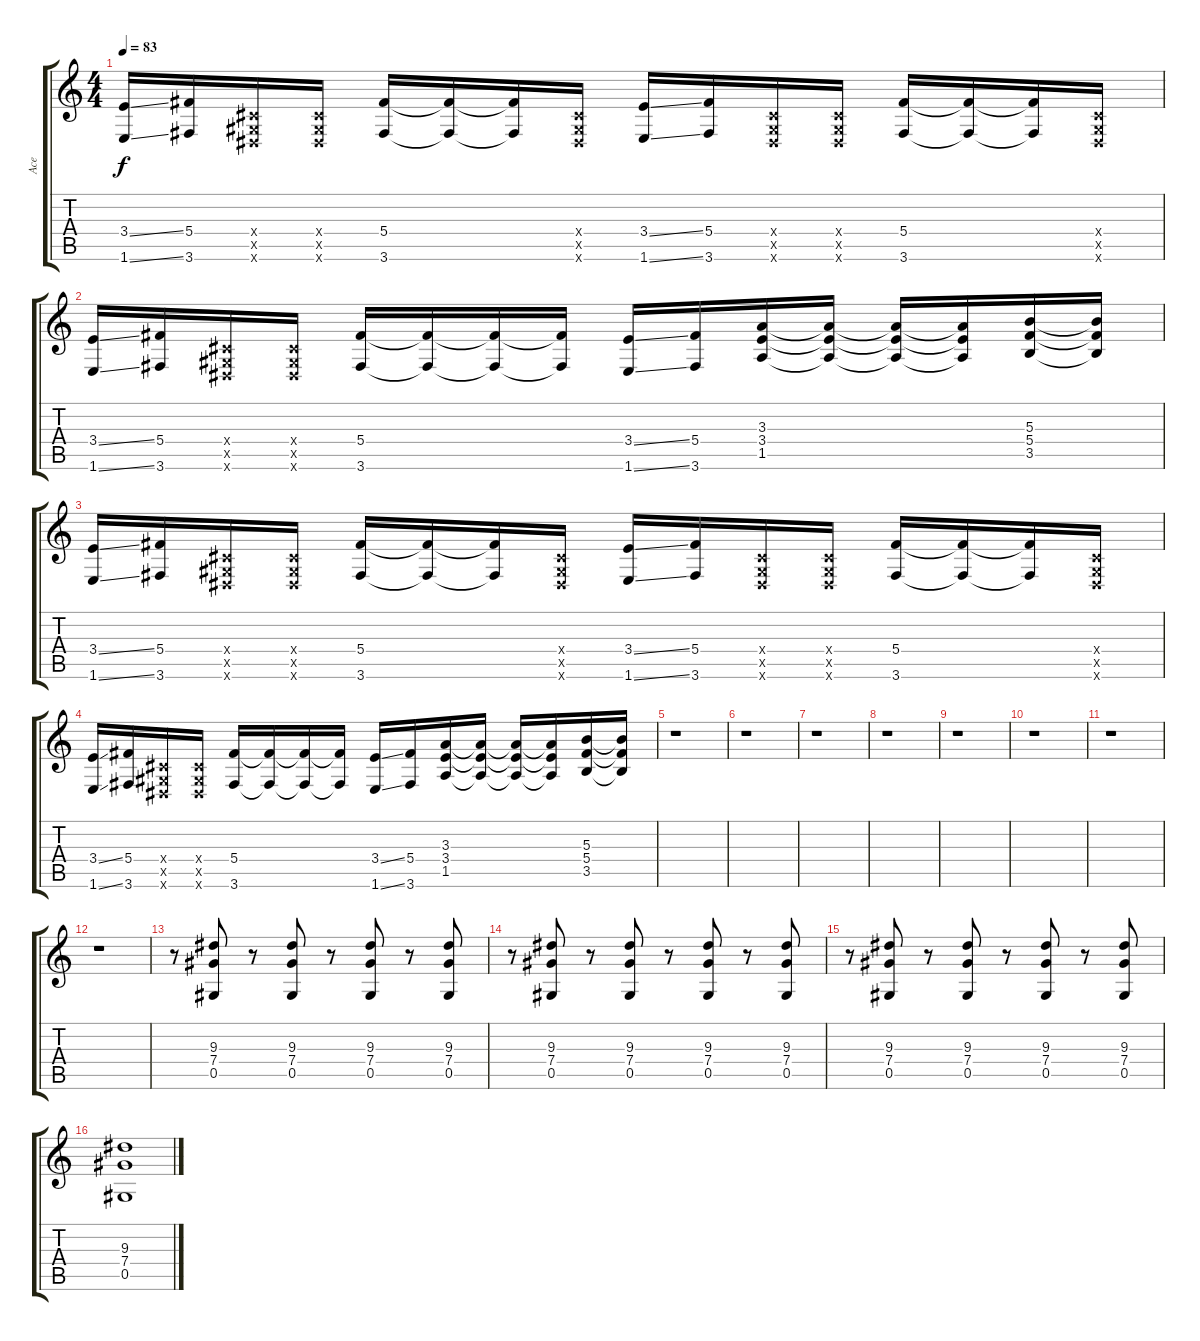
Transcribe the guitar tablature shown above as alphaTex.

\track ("Ace" "Ace") {instrument distortionguitar}
\staff {score tabs}
\tuning (Eb4 Bb3 Gb3 Db3 Ab2 Eb2) {hide}
\ts (4 4)
\tempo 83
\clef g2
\ks c
(3.4{ss} 1.6{ss}).16{dy f} (5.4 3.6).16 (0.4{x} 0.5{x} 0.6{x}).16 (0.4{x} 0.5{x} 0.6{x}).16 (5.4 3.6).16 (5.4{t} 3.6{t}).16 (5.4{t} 3.6{t}).16 (0.4{x} 0.5{x} 0.6{x}).16 (3.4{ss} 1.6{ss}).16 (5.4 3.6).16 (0.4{x} 0.5{x} 0.6{x}).16 (0.4{x} 0.5{x} 0.6{x}).16 (5.4 3.6).16 (5.4{t} 3.6{t}).16 (5.4{t} 3.6{t}).16 (0.4{x} 0.5{x} 0.6{x}).16 |
(3.4{ss} 1.6{ss}).16 (5.4 3.6).16 (0.4{x} 0.5{x} 0.6{x}).16 (0.4{x} 0.5{x} 0.6{x}).16 (5.4 3.6).16 (5.4{t} 3.6{t}).16 (5.4{t} 3.6{t}).16 (5.4{t} 3.6{t}).16 (3.4{ss} 1.6{ss}).16 (5.4 3.6).16 (3.3 3.4 1.5).16 (3.3{t} 3.4{t} 1.5{t}).16 (3.3{t} 3.4{t} 1.5{t}).16 (3.3{t} 3.4{t} 1.5{t}).16 (5.3 5.4 3.5).16 (5.3{t} 5.4{t} 3.5{t}).16 |
(3.4{ss} 1.6{ss}).16 (5.4 3.6).16 (0.4{x} 0.5{x} 0.6{x}).16 (0.4{x} 0.5{x} 0.6{x}).16 (5.4 3.6).16 (5.4{t} 3.6{t}).16 (5.4{t} 3.6{t}).16 (0.4{x} 0.5{x} 0.6{x}).16 (3.4{ss} 1.6{ss}).16 (5.4 3.6).16 (0.4{x} 0.5{x} 0.6{x}).16 (0.4{x} 0.5{x} 0.6{x}).16 (5.4 3.6).16 (5.4{t} 3.6{t}).16 (5.4{t} 3.6{t}).16 (0.4{x} 0.5{x} 0.6{x}).16 |
(3.4{ss} 1.6{ss}).16 (5.4 3.6).16 (0.4{x} 0.5{x} 0.6{x}).16 (0.4{x} 0.5{x} 0.6{x}).16 (5.4 3.6).16 (5.4{t} 3.6{t}).16 (5.4{t} 3.6{t}).16 (5.4{t} 3.6{t}).16 (3.4{ss} 1.6{ss}).16 (5.4 3.6).16 (3.3 3.4 1.5).16 (3.3{t} 3.4{t} 1.5{t}).16 (3.3{t} 3.4{t} 1.5{t}).16 (3.3{t} 3.4{t} 1.5{t}).16 (5.3 5.4 3.5).16 (5.3{t} 5.4{t} 3.5{t}).16 |
r.1 |
r.1 |
r.1 |
r.1 |
r.1 |
r.1 |
r.1 |
r.1 |
r.8 (9.3 7.4 0.5).8 r.8 (9.3 7.4 0.5).8 r.8 (9.3 7.4 0.5).8 r.8 (9.3 7.4 0.5).8 |
r.8 (9.3 7.4 0.5).8 r.8 (9.3 7.4 0.5).8 r.8 (9.3 7.4 0.5).8 r.8 (9.3 7.4 0.5).8 |
r.8 (9.3 7.4 0.5).8 r.8 (9.3 7.4 0.5).8 r.8 (9.3 7.4 0.5).8 r.8 (9.3 7.4 0.5).8 |
(9.3 7.4 0.5).1
